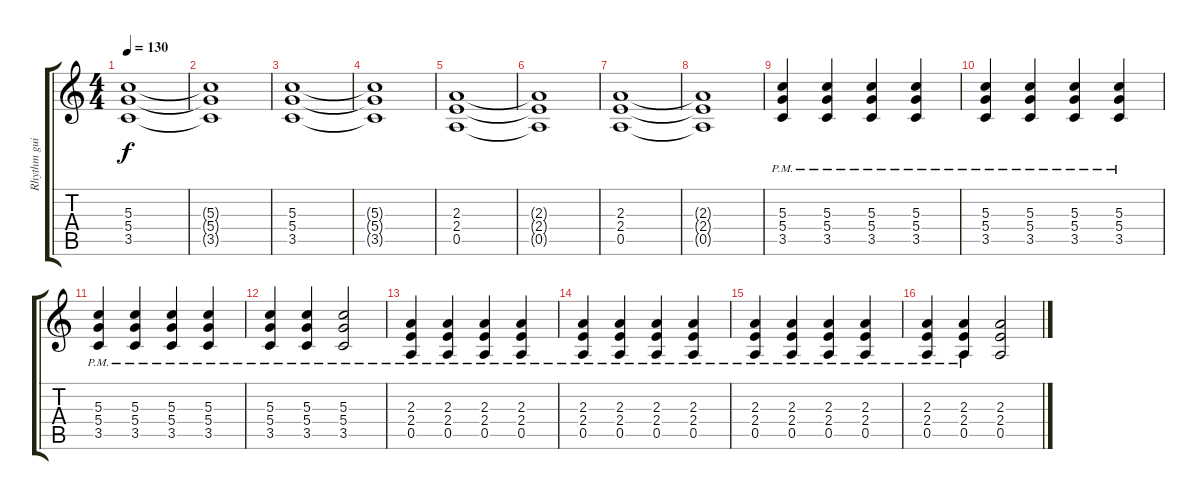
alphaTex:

\track ("Rhythm guitar" "Rhythm gui") {instrument distortionguitar}
\staff {score tabs}
\tuning (E4 B3 G3 D3 A2 E2) {hide}
\ts (4 4)
\tempo 130
\clef g2
\ks c
(5.3 5.4 3.5).1{dy f} |
(5.3{t} 5.4{t} 3.5{t}).1 |
(5.3 5.4 3.5).1 |
(5.3{t} 5.4{t} 3.5{t}).1 |
(2.3 2.4 0.5).1 |
(2.3{t} 2.4{t} 0.5{t}).1 |
(2.3 2.4 0.5).1 |
(2.3{t} 2.4{t} 0.5{t}).1 |
(5.3{pm} 5.4{pm} 3.5{pm}).4 (5.3{pm} 5.4{pm} 3.5{pm}).4 (5.3{pm} 5.4{pm} 3.5{pm}).4 (5.3{pm} 5.4{pm} 3.5{pm}).4 |
(5.3{pm} 5.4{pm} 3.5{pm}).4 (5.3{pm} 5.4{pm} 3.5{pm}).4 (5.3{pm} 5.4{pm} 3.5{pm}).4 (5.3{pm} 5.4{pm} 3.5{pm}).4 |
(5.3{pm} 5.4{pm} 3.5{pm}).4 (5.3{pm} 5.4{pm} 3.5{pm}).4 (5.3{pm} 5.4{pm} 3.5{pm}).4 (5.3{pm} 5.4{pm} 3.5{pm}).4 |
(5.3{pm} 5.4{pm} 3.5{pm}).4 (5.3{pm} 5.4{pm} 3.5{pm}).4 (5.3{pm} 5.4{pm} 3.5{pm}).2 |
(2.3{pm} 2.4{pm} 0.5{pm}).4 (2.3{pm} 2.4{pm} 0.5{pm}).4 (2.3{pm} 2.4{pm} 0.5{pm}).4 (2.3{pm} 2.4{pm} 0.5{pm}).4 |
(2.3{pm} 2.4{pm} 0.5{pm}).4 (2.3{pm} 2.4{pm} 0.5{pm}).4 (2.3{pm} 2.4{pm} 0.5{pm}).4 (2.3{pm} 2.4{pm} 0.5{pm}).4 |
(2.3{pm} 2.4{pm} 0.5{pm}).4 (2.3{pm} 2.4{pm} 0.5{pm}).4 (2.3{pm} 2.4{pm} 0.5{pm}).4 (2.3{pm} 2.4{pm} 0.5{pm}).4 |
(2.3{pm} 2.4{pm} 0.5{pm}).4 (2.3{pm} 2.4{pm} 0.5{pm}).4 (2.3 2.4 0.5).2
